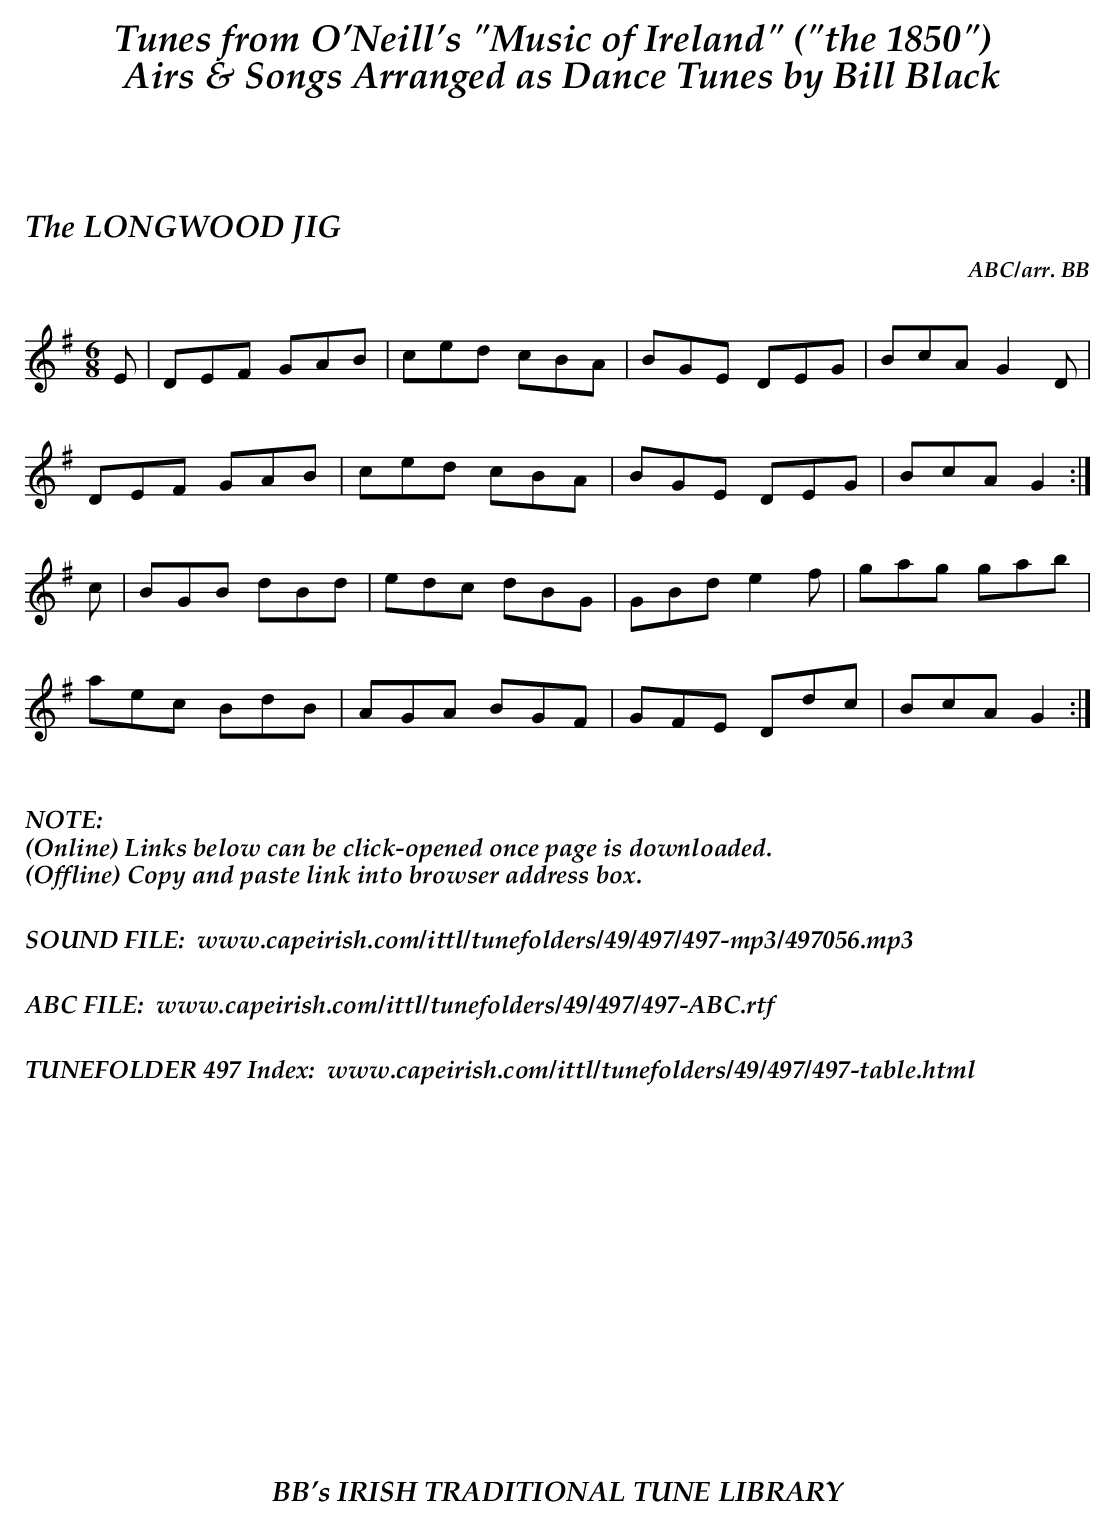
X:1
T:LONGWOOD JIG, The
C:ABC/arr. BB
M:6/8
L:1/8
K:G
E|DEF GAB|ced cBA|BGE DEG|BcA G2D|
DEF GAB|ced cBA|BGE DEG|BcA G2 :|
c|BGB dBd|edc dBG|GBd e2f|gag gab|
aec BdB|AGA BGF|GFE Ddc|BcA G2 :|
%%vskip .3in
%%textoption left
%%textfont "Palatino-BoldItalic" 16
%%begintext
%%NOTE:
(Online) Links below can be click-opened once page is downloaded.
(Offline) Copy and paste link into browser address box.
%%
%%
SOUND FILE:  www.capeirish.com/ittl/tunefolders/49/497/497-mp3/497056.mp3
%%
%%
ABC FILE:  www.capeirish.com/ittl/tunefolders/49/497/497-ABC.rtf
%%
%%
TUNEFOLDER 497 Index:  www.capeirish.com/ittl/tunefolders/49/497/497-table.html
